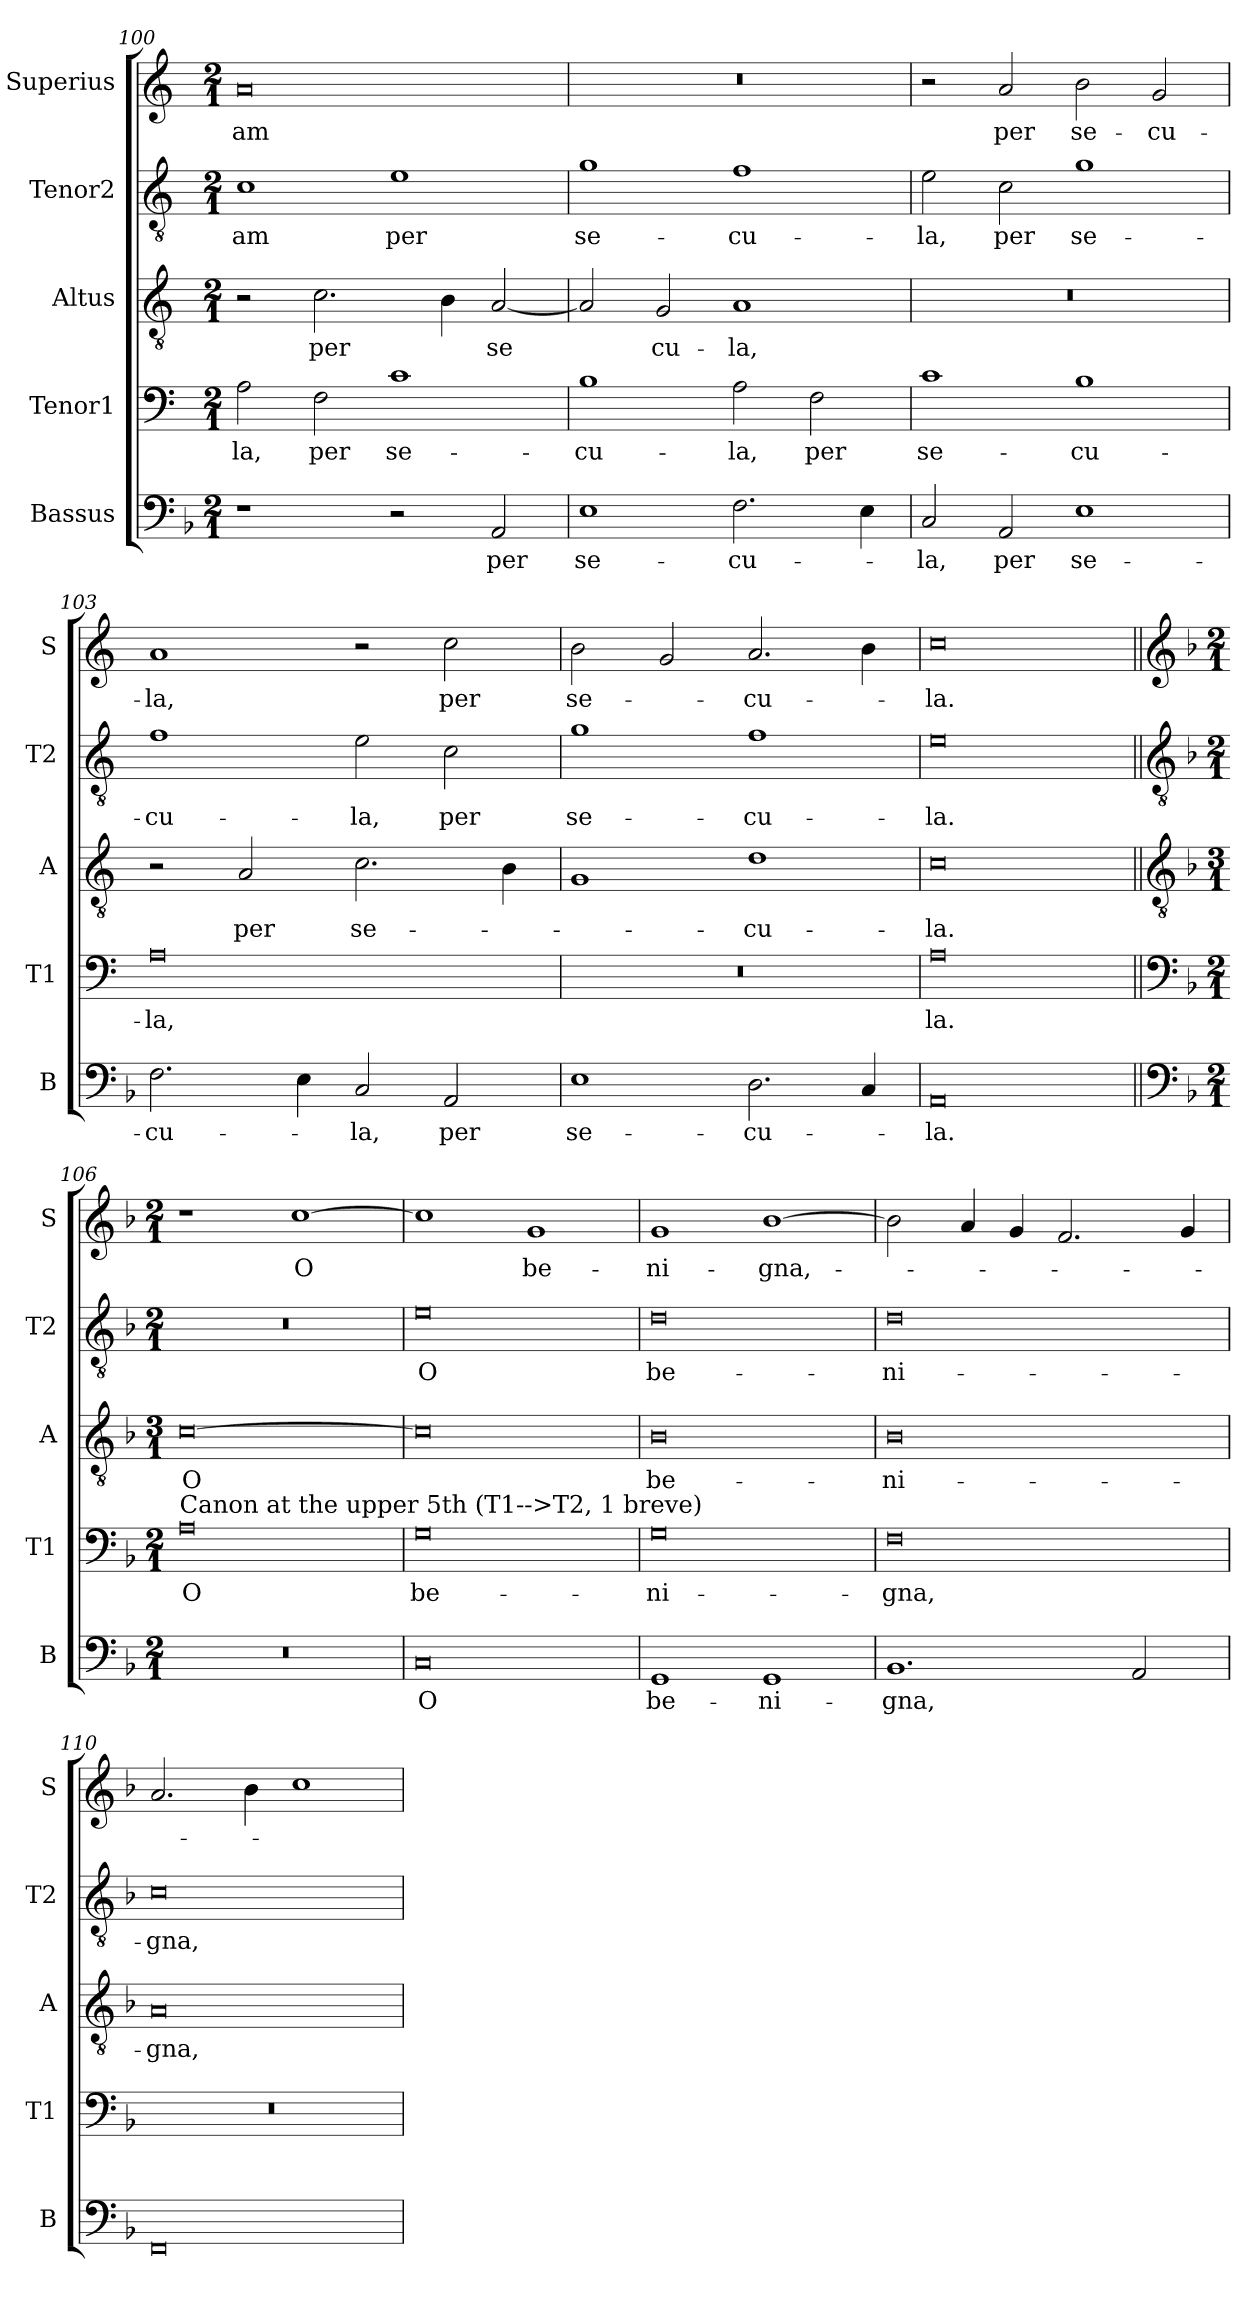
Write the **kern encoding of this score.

**kern	**text	**kern	**text	**kern	**text	**kern	**text	**kern	**text
*part5	*part5	*part4	*part4	*part3	*part3	*part2	*part2	*part1	*part1
*staff5	*staff5	*staff4	*staff4	*staff3	*staff3	*staff2	*staff2	*staff1	*staff1
*I"Bassus	*	*I"Tenor1	*	*I"Altus	*	*I"Tenor2	*	*I"Superius	*
*I'B	*	*I'T1	*	*I'A	*	*I'T2	*	*I'S	*
*clefF4	*	*clefF4	*	*clefGv2	*	*clefGv2	*	*clefG2	*
*k[b-]	*	*k[]	*	*k[]	*	*k[]	*	*k[]	*
*M2/1	*	*M2/1	*	*M2/1	*	*M2/1	*	*M2/1	*
=100	=100	=100	=100	=100	=100	=100	=100	=100	=100
1r	.	2A\	-la,	2r	.	1c	-am	0a	-am
.	.	2F\	per	2.c\	per	.	.	.	.
2r	.	1c	se-	.	.	1e	per	.	.
.	.	.	.	4B\	.	.	.	.	.
2AA/	per	.	.	[2A/	se	.	.	.	.
=101	=101	=101	=101	=101	=101	=101	=101	=101	=101
1E	se-	1B	-cu-	2A/]	.	1g	se-	0r	.
.	.	.	.	2G/	cu-	.	.	.	.
2.F\	-cu-	2A\	-la,	1A	-la,	1f	-cu-	.	.
.	.	2F\	per	.	.	.	.	.	.
4E\	.	.	.	.	.	.	.	.	.
=102	=102	=102	=102	=102	=102	=102	=102	=102	=102
2C/	-la,	1c	se-	0r	.	2e\	-la,	2r	.
2AA/	per	.	.	.	.	2c\	per	2a/	per
1E	se-	1B	-cu-	.	.	1g	se-	2b\	se-
.	.	.	.	.	.	.	.	2g/	-cu-
=103	=103	=103	=103	=103	=103	=103	=103	=103	=103
2.F\	-cu-	0A	-la,	2r	.	1f	-cu-	1a	-la,
.	.	.	.	2A/	per	.	.	.	.
4E\	.	.	.	.	.	.	.	.	.
2C/	-la,	.	.	2.c\	se-	2e\	-la,	2r	.
2AA/	per	.	.	.	.	2c\	per	2cc\	per
.	.	.	.	4B\	.	.	.	.	.
=104	=104	=104	=104	=104	=104	=104	=104	=104	=104
1E	se-	0r	.	1G	.	1g	se-	2b\	se-
.	.	.	.	.	.	.	.	2g/	.
2.D\	-cu-	.	.	1d	-cu-	1f	-cu-	2.a/	-cu-
4C/	.	.	.	.	.	.	.	4b\	.
=105	=105	=105	=105	=105	=105	=105	=105	=105	=105
0AA	-la.	0A	la.	0c	-la.	0e	-la.	0cc	-la.
!!LO:LB:g=z
=106||	=106||	=106||	=106||	=106||	=106||	=106||	=106||	=106||	=106||
*clefF4	*	*clefF4	*	*clefGv2	*	*clefGv2	*	*clefG2	*
*k[b-]	*	*k[b-]	*	*k[b-]	*	*k[b-]	*	*k[b-]	*
*M2/1	*	*M2/1	*	*M3/1	*	*M2/1	*	*M2/1	*
!	!	!LO:TX:a:t=Canon at the upper 5th (T1-->T2, 1 breve)	!	!	!	!	!	!	!
0r	.	0A	O	[0c	O	0r	.	1r	.
.	.	.	.	.	.	.	.	[1cc	O
=107	=107	=107	=107	=107	=107	=107	=107	=107	=107
0C	O	0G	be-	0c]	.	0e	O	1cc]	.
.	.	.	.	.	.	.	.	1g	be-
=108	=108	=108	=108	=108	=108	=108	=108	=108	=108
1GG	be-	0G	-ni-	0B-	be-	0d	be-	1g	-ni-
1GG	-ni-	.	.	.	.	.	.	[1b-	-gna,-
=109	=109	=109	=109	=109	=109	=109	=109	=109	=109
1.BB-	-gna,	0F	-gna,	0B-	-ni-	0d	-ni-	2b-\]	.
.	.	.	.	.	.	.	.	4a/	.
.	.	.	.	.	.	.	.	4g/	.
.	.	.	.	.	.	.	.	2.f/	.
2AA/	.	.	.	.	.	.	.	.	.
.	.	.	.	.	.	.	.	4g/	.
=110	=110	=110	=110	=110	=110	=110	=110	=110	=110
0FF	.	0r	.	0A	-gna,	0c	-gna,	2.a/	.
.	.	.	.	.	.	.	.	4b-\	.
.	.	.	.	.	.	.	.	1cc	.
=	=	=	=	=	=	=	=	=	=
*-	*-	*-	*-	*-	*-	*-	*-	*-	*-
